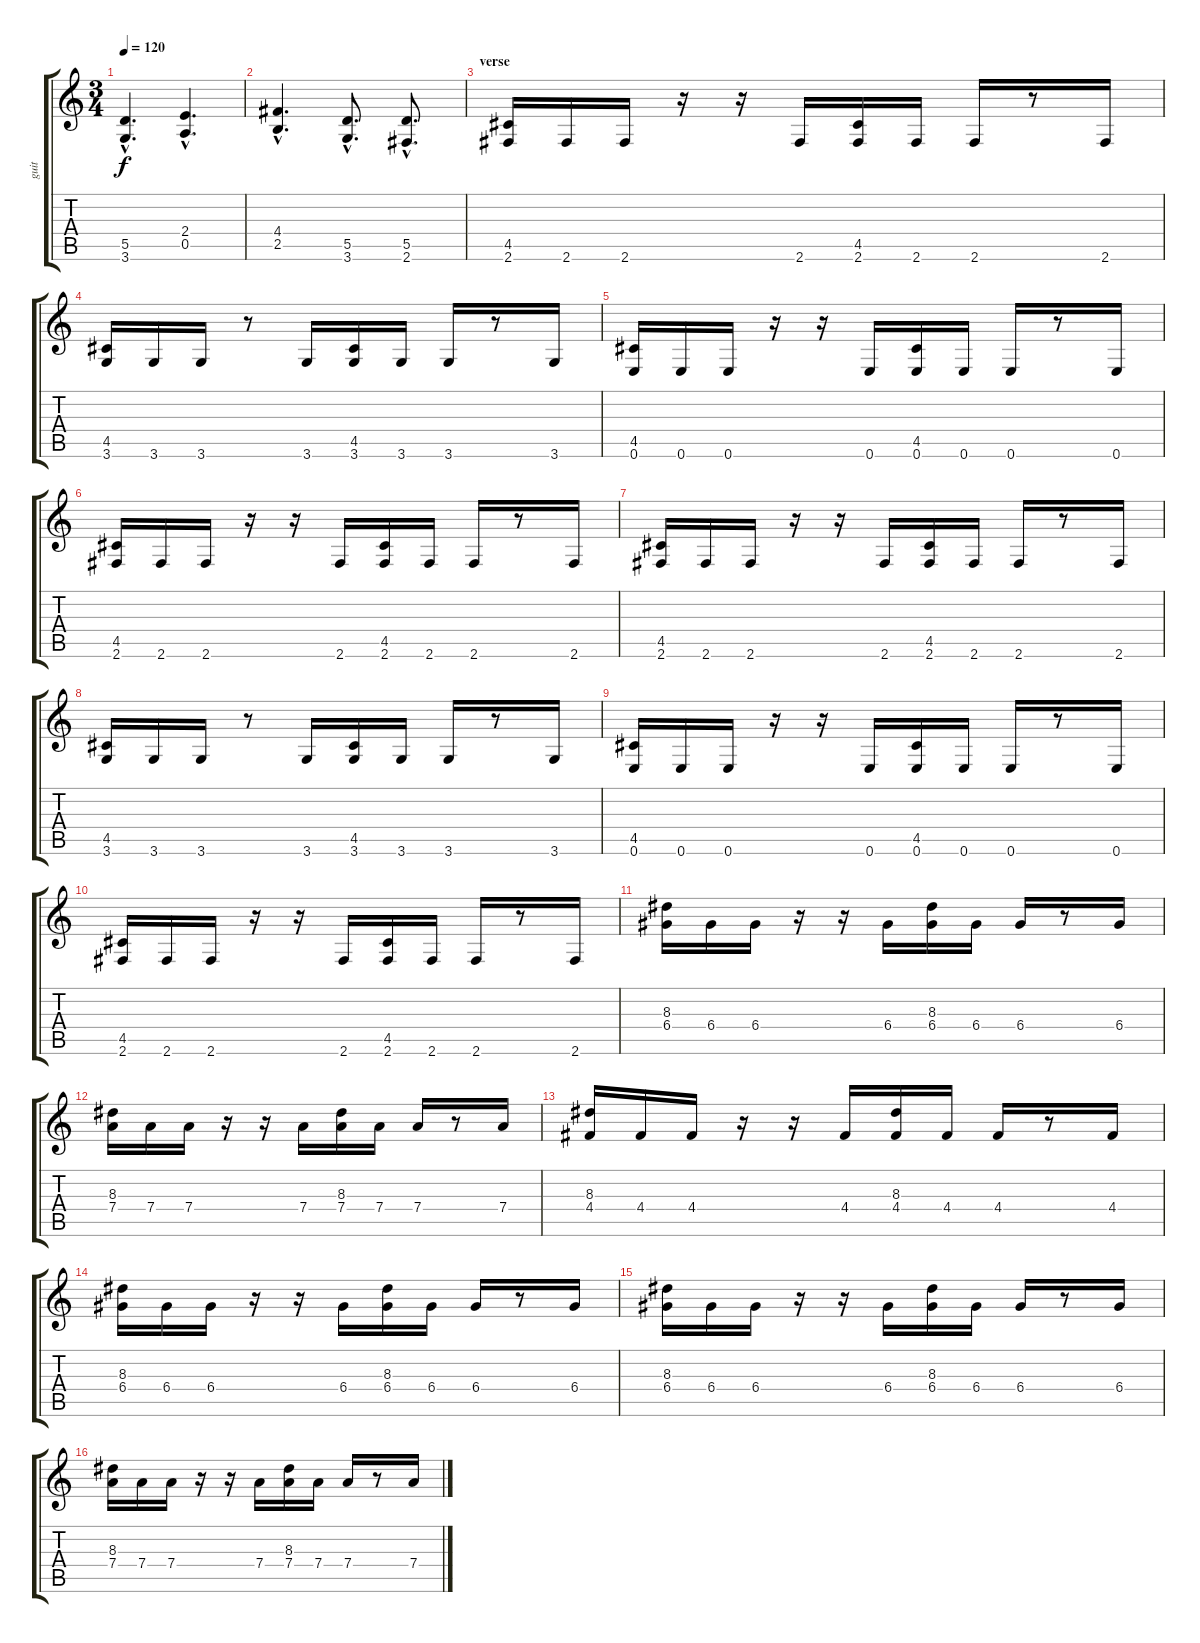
\track ("guit" "guit") {instrument distortionguitar}
\staff {score tabs}
\tuning (E4 B3 G3 D3 A2 E2) {hide}
\ts (3 4)
\tempo 120
\clef g2
\ks c
(5.5{hac} 3.6{hac}).4{d dy f} (2.4{hac} 0.5{hac}).4{d} |
(4.4{hac} 2.5{hac}).4{d} (5.5{hac} 3.6{hac}).8{d} (5.5{hac} 2.6{hac}).8{d} |
\section ("" "verse")
(4.5 2.6).16 2.6.16 2.6.16 r.16 r.16 2.6.16 (4.5 2.6).16 2.6.16 2.6.16 r.8 2.6.16 |
(4.5 3.6).16 3.6.16 3.6.16 r.8 3.6.16 (4.5 3.6).16 3.6.16 3.6.16 r.8 3.6.16 |
(4.5 0.6).16 0.6.16 0.6.16 r.16 r.16 0.6.16 (4.5 0.6).16 0.6.16 0.6.16 r.8 0.6.16 |
(4.5 2.6).16 2.6.16 2.6.16 r.16 r.16 2.6.16 (4.5 2.6).16 2.6.16 2.6.16 r.8 2.6.16 |
(4.5 2.6).16 2.6.16 2.6.16 r.16 r.16 2.6.16 (4.5 2.6).16 2.6.16 2.6.16 r.8 2.6.16 |
(4.5 3.6).16 3.6.16 3.6.16 r.8 3.6.16 (4.5 3.6).16 3.6.16 3.6.16 r.8 3.6.16 |
(4.5 0.6).16 0.6.16 0.6.16 r.16 r.16 0.6.16 (4.5 0.6).16 0.6.16 0.6.16 r.8 0.6.16 |
(4.5 2.6).16 2.6.16 2.6.16 r.16 r.16 2.6.16 (4.5 2.6).16 2.6.16 2.6.16 r.8 2.6.16 |
(8.3 6.4).16 6.4.16 6.4.16 r.16 r.16 6.4.16 (8.3 6.4).16 6.4.16 6.4.16 r.8 6.4.16 |
(8.3 7.4).16 7.4.16 7.4.16 r.16 r.16 7.4.16 (8.3 7.4).16 7.4.16 7.4.16 r.8 7.4.16 |
(8.3 4.4).16 4.4.16 4.4.16 r.16 r.16 4.4.16 (8.3 4.4).16 4.4.16 4.4.16 r.8 4.4.16 |
(8.3 6.4).16 6.4.16 6.4.16 r.16 r.16 6.4.16 (8.3 6.4).16 6.4.16 6.4.16 r.8 6.4.16 |
(8.3 6.4).16 6.4.16 6.4.16 r.16 r.16 6.4.16 (8.3 6.4).16 6.4.16 6.4.16 r.8 6.4.16 |
(8.3 7.4).16 7.4.16 7.4.16 r.16 r.16 7.4.16 (8.3 7.4).16 7.4.16 7.4.16 r.8 7.4.16
